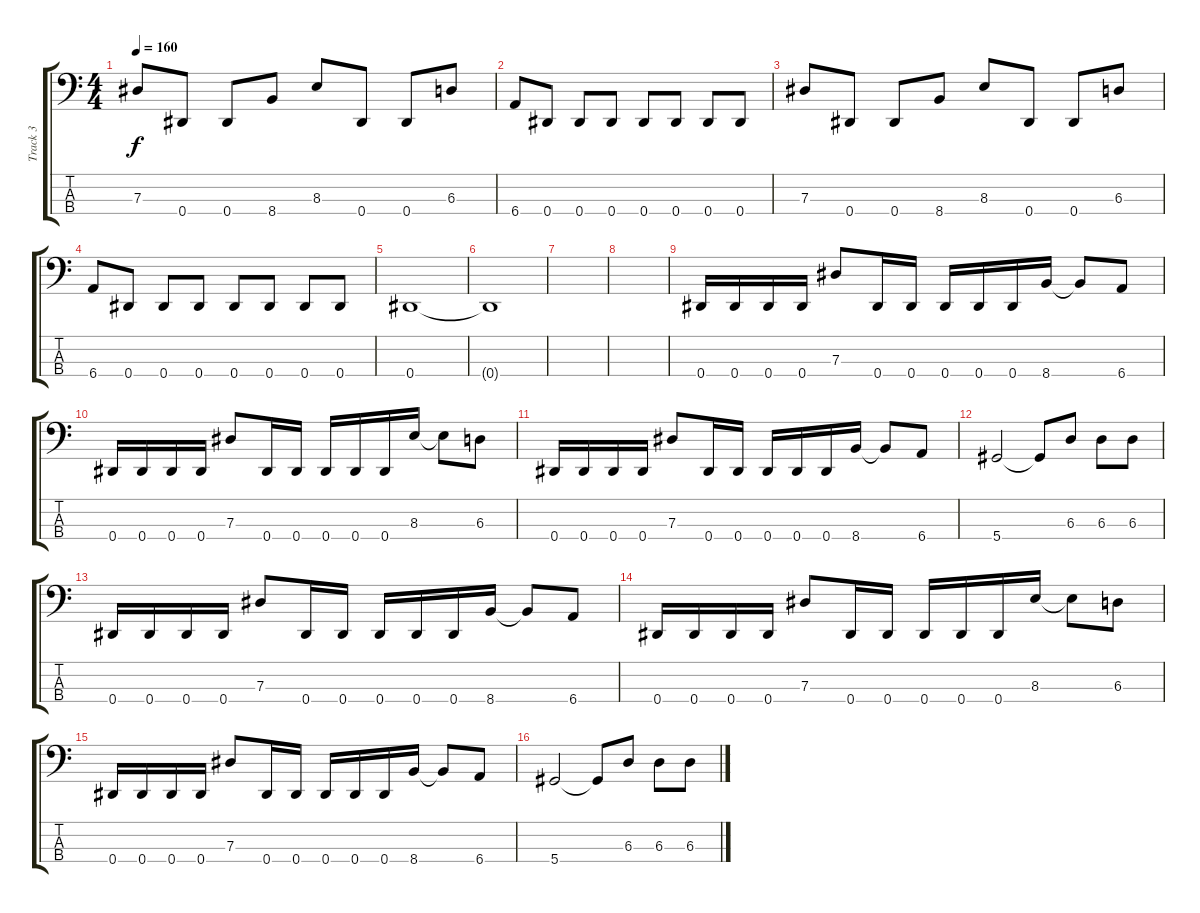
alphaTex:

\track ("Track 3" "Track 3") {instrument electricbasspick}
\staff {score tabs}
\tuning (Gb2 Db2 Ab1 Eb1) {hide}
\ts (4 4)
\tempo 160
\clef f4
\ks c
7.3.8{dy f} 0.4.8 0.4.8 8.4.8 8.3.8 0.4.8 0.4.8 6.3.8 |
6.4.8 0.4.8 0.4.8 0.4.8 0.4.8 0.4.8 0.4.8 0.4.8 |
7.3.8 0.4.8 0.4.8 8.4.8 8.3.8 0.4.8 0.4.8 6.3.8 |
6.4.8 0.4.8 0.4.8 0.4.8 0.4.8 0.4.8 0.4.8 0.4.8 |
0.4.1 |
0.4{t}.1 |
|
|
0.4.16 0.4.16 0.4.16 0.4.16 7.3.8 0.4.16 0.4.16 0.4.16 0.4.16 0.4.16 8.4.16 8.4{t}.8 6.4.8 |
0.4.16 0.4.16 0.4.16 0.4.16 7.3.8 0.4.16 0.4.16 0.4.16 0.4.16 0.4.16 8.3.16 8.3{t}.8 6.3.8 |
0.4.16 0.4.16 0.4.16 0.4.16 7.3.8 0.4.16 0.4.16 0.4.16 0.4.16 0.4.16 8.4.16 8.4{t}.8 6.4.8 |
5.4.2 5.4{t}.8 6.3.8 6.3.8 6.3.8 |
0.4.16 0.4.16 0.4.16 0.4.16 7.3.8 0.4.16 0.4.16 0.4.16 0.4.16 0.4.16 8.4.16 8.4{t}.8 6.4.8 |
0.4.16 0.4.16 0.4.16 0.4.16 7.3.8 0.4.16 0.4.16 0.4.16 0.4.16 0.4.16 8.3.16 8.3{t}.8 6.3.8 |
0.4.16 0.4.16 0.4.16 0.4.16 7.3.8 0.4.16 0.4.16 0.4.16 0.4.16 0.4.16 8.4.16 8.4{t}.8 6.4.8 |
5.4.2 5.4{t}.8 6.3.8 6.3.8 6.3.8
